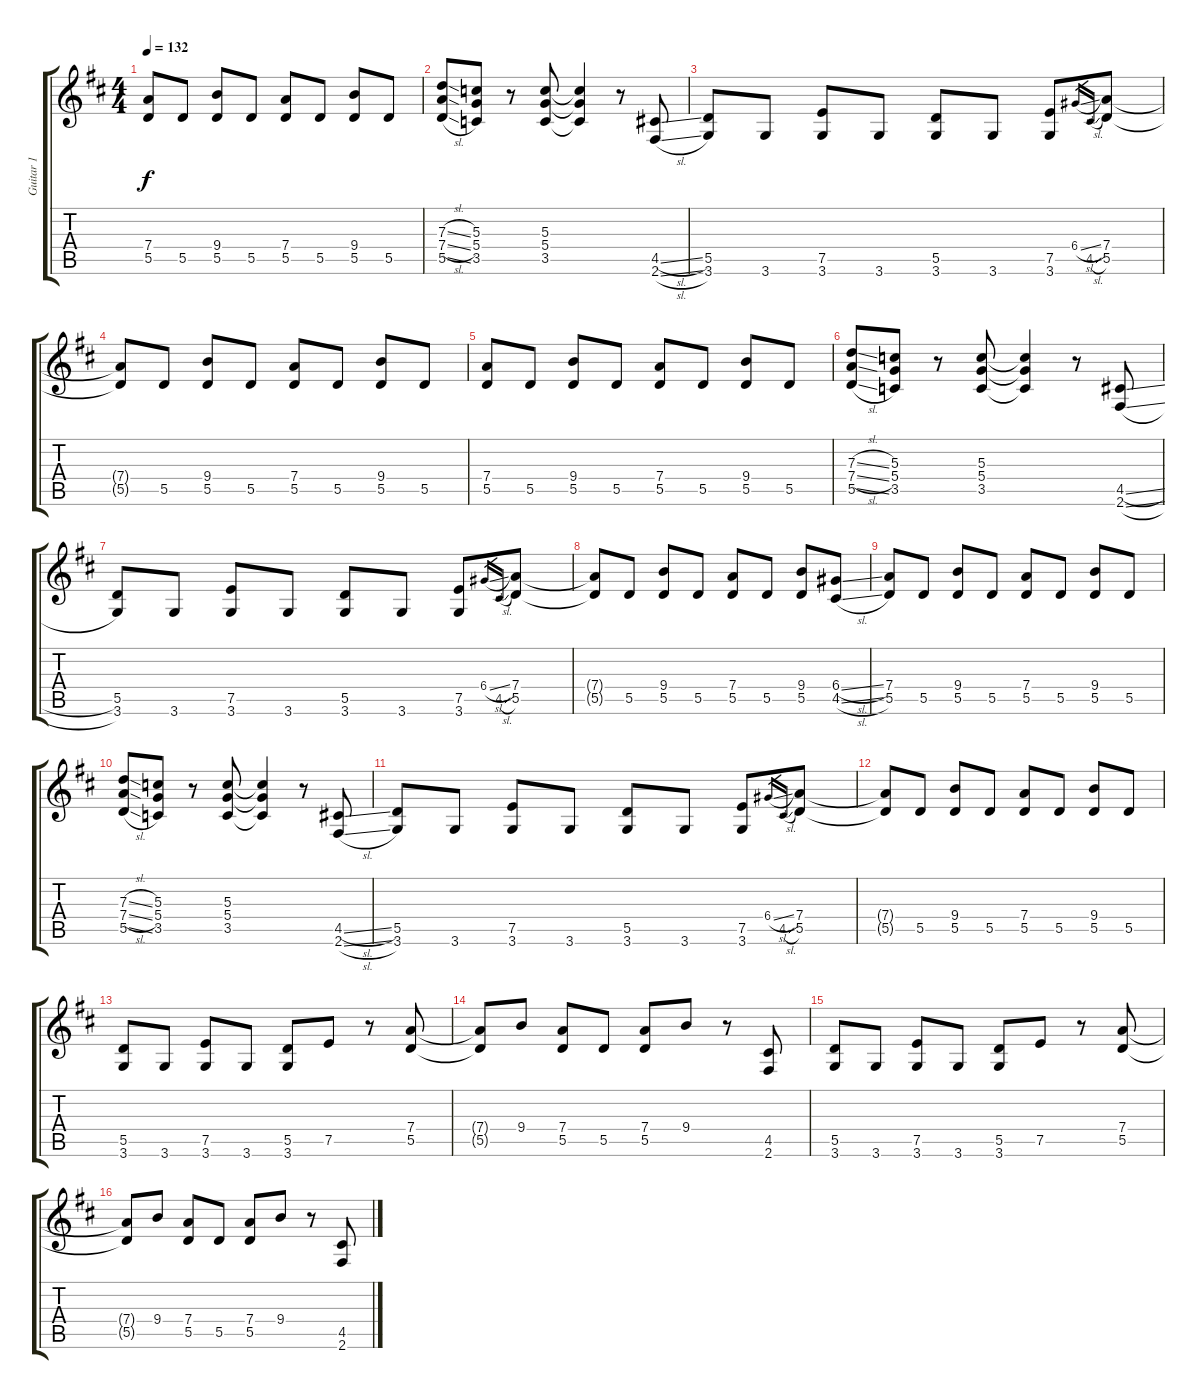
\track ("Guitar 1" "Guitar 1") {instrument distortionguitar}
\staff {score tabs}
\tuning (E4 B3 G3 D3 A2 E2) {hide}
\ts (4 4)
\tempo 132
\clef g2
\ks d
(7.4 5.5).8{dy f} 5.5.8 (9.4 5.5).8 5.5.8 (7.4 5.5).8 5.5.8 (9.4 5.5).8 5.5.8 |
(7.3{sl} 7.4{sl} 5.5{sl}).8 (5.3 5.4 3.5).8 r.8 (5.3 5.4 3.5).8 (5.3{t} 5.4{t} 3.5{t}).4 r.8 (4.5{sl} 2.6{sl}).8 |
(5.5 3.6).8 3.6.8 (7.5 3.6).8 3.6.8 (5.5 3.6).8 3.6.8 (7.5 3.6).8 6.4{sl}.16{gr} 4.5{sl}.16{gr} (7.4 5.5).8 |
(7.4{t} 5.5{t}).8 5.5.8 (9.4 5.5).8 5.5.8 (7.4 5.5).8 5.5.8 (9.4 5.5).8 5.5.8 |
(7.4 5.5).8 5.5.8 (9.4 5.5).8 5.5.8 (7.4 5.5).8 5.5.8 (9.4 5.5).8 5.5.8 |
(7.3{sl} 7.4{sl} 5.5{sl}).8 (5.3 5.4 3.5).8 r.8 (5.3 5.4 3.5).8 (5.3{t} 5.4{t} 3.5{t}).4 r.8 (4.5{sl} 2.6{sl}).8 |
(5.5 3.6).8 3.6.8 (7.5 3.6).8 3.6.8 (5.5 3.6).8 3.6.8 (7.5 3.6).8 6.4{sl}.16{gr} 4.5{sl}.16{gr} (7.4 5.5).8 |
(7.4{t} 5.5{t}).8 5.5.8 (9.4 5.5).8 5.5.8 (7.4 5.5).8 5.5.8 (9.4 5.5).8 (6.4{sl} 4.5{sl}).8 |
(7.4 5.5).8 5.5.8 (9.4 5.5).8 5.5.8 (7.4 5.5).8 5.5.8 (9.4 5.5).8 5.5.8 |
(7.3{sl} 7.4{sl} 5.5{sl}).8 (5.3 5.4 3.5).8 r.8 (5.3 5.4 3.5).8 (5.3{t} 5.4{t} 3.5{t}).4 r.8 (4.5{sl} 2.6{sl}).8 |
(5.5 3.6).8 3.6.8 (7.5 3.6).8 3.6.8 (5.5 3.6).8 3.6.8 (7.5 3.6).8 6.4{sl}.16{gr} 4.5{sl}.16{gr} (7.4 5.5).8 |
(7.4{t} 5.5{t}).8 5.5.8 (9.4 5.5).8 5.5.8 (7.4 5.5).8 5.5.8 (9.4 5.5).8 5.5.8 |
(5.5 3.6).8 3.6.8 (7.5 3.6).8 3.6.8 (5.5 3.6).8 7.5.8 r.8 (7.4 5.5).8 |
(7.4{t} 5.5{t}).8 9.4.8 (7.4 5.5).8 5.5.8 (7.4 5.5).8 9.4.8 r.8 (4.5 2.6).8 |
(5.5 3.6).8 3.6.8 (7.5 3.6).8 3.6.8 (5.5 3.6).8 7.5.8 r.8 (7.4 5.5).8 |
(7.4{t} 5.5{t}).8 9.4.8 (7.4 5.5).8 5.5.8 (7.4 5.5).8 9.4.8 r.8 (4.5 2.6).8
